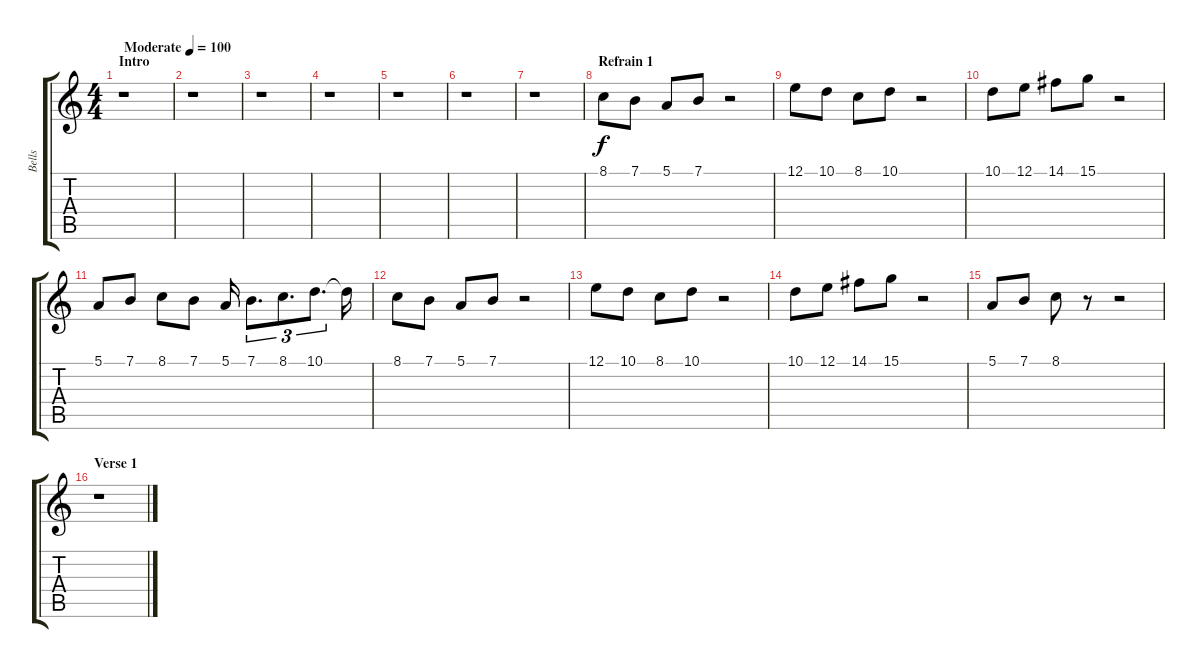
\track ("Bells" "Bells") {instrument marimba}
\staff {score tabs}
\tuning (E4 B3 G3 D3 A2 E2) {hide}
\ts (4 4)
\section ("" "Intro")
\tempo (100 "Moderate")
\clef g2
\ks c
r.1{dy f instrument marimba} |
r.1 |
r.1 |
r.1 |
r.1 |
r.1 |
r.1 |
\section ("" "Refrain 1")
8.1.8 7.1.8 5.1.8 7.1.8 r.2 |
12.1.8 10.1.8 8.1.8 10.1.8 r.2 |
10.1.8 12.1.8 14.1.8 15.1.8 r.2 |
5.1.8 7.1.8 8.1.8 7.1.8 5.1.16 7.1.8{d tu (3 2)} 8.1.8{d tu (3 2)} 10.1.8{d tu (3 2)} 10.1{t}.16 |
8.1.8 7.1.8 5.1.8 7.1.8 r.2 |
12.1.8 10.1.8 8.1.8 10.1.8 r.2 |
10.1.8 12.1.8 14.1.8 15.1.8 r.2 |
5.1.8 7.1.8 8.1.8 r.8 r.2 |
\section ("" "Verse 1")
r.1
